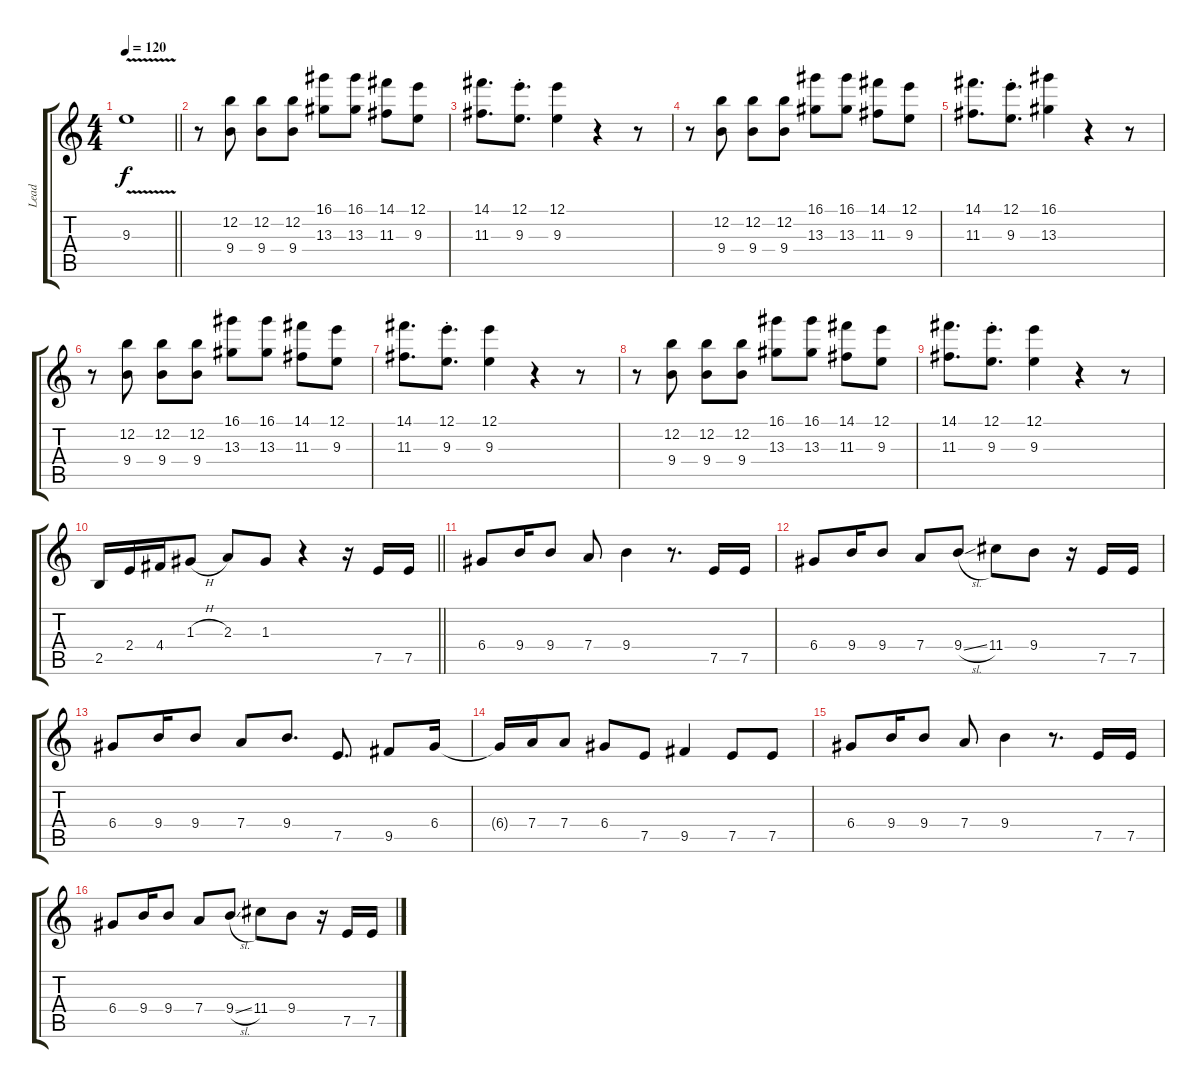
\track ("Lead" "Lead") {instrument acousticguitarsteel}
\staff {score tabs}
\tuning (E4 B3 G3 D3 A2 E2) {hide}
\ts (4 4)
\tempo 120
\clef g2
\barLineRight lightlight
\ks c
9.3{v}.1{dy f} |
r.8 (12.2 9.4).8 (12.2 9.4).8 (12.2 9.4).8 (16.1 13.3).8 (16.1 13.3).8 (14.1 11.3).8 (12.1 9.3).8 |
(14.1 11.3).8{d} (12.1{st} 9.3{st}).8{d} (12.1 9.3).4 r.4 r.8 |
r.8 (12.2 9.4).8 (12.2 9.4).8 (12.2 9.4).8 (16.1 13.3).8 (16.1 13.3).8 (14.1 11.3).8 (12.1 9.3).8 |
(14.1 11.3).8{d} (12.1{st} 9.3{st}).8{d} (16.1 13.3).4 r.4 r.8 |
r.8 (12.2 9.4).8 (12.2 9.4).8 (12.2 9.4).8 (16.1 13.3).8 (16.1 13.3).8 (14.1 11.3).8 (12.1 9.3).8 |
(14.1 11.3).8{d} (12.1{st} 9.3{st}).8{d} (12.1 9.3).4 r.4 r.8 |
r.8 (12.2 9.4).8 (12.2 9.4).8 (12.2 9.4).8 (16.1 13.3).8 (16.1 13.3).8 (14.1 11.3).8 (12.1 9.3).8 |
(14.1 11.3).8{d} (12.1{st} 9.3{st}).8{d} (12.1 9.3).4 r.4 r.8 |
\barLineRight lightlight
2.5.16 2.4.16 4.4.16 1.3{h}.8 2.3.8 1.3.8 r.4 r.16 7.5.16 7.5.16 |
6.4.8 9.4.16 9.4.8 7.4.8 9.4.4 r.8{d} 7.5.16 7.5.16 |
6.4.8 9.4.16 9.4.8 7.4.8 9.4{sl}.8 11.4.8 9.4.8 r.16 7.5.16 7.5.16 |
6.4.8 9.4.16 9.4.8 7.4.8 9.4.8{d} 7.5.8{d} 9.5.8 6.4.16 |
6.4{t}.16 7.4.16 7.4.8 6.4.8 7.5.8 9.5.4 7.5.8 7.5.8 |
6.4.8 9.4.16 9.4.8 7.4.8 9.4.4 r.8{d} 7.5.16 7.5.16 |
6.4.8 9.4.16 9.4.8 7.4.8 9.4{sl}.8 11.4.8 9.4.8 r.16 7.5.16 7.5.16
